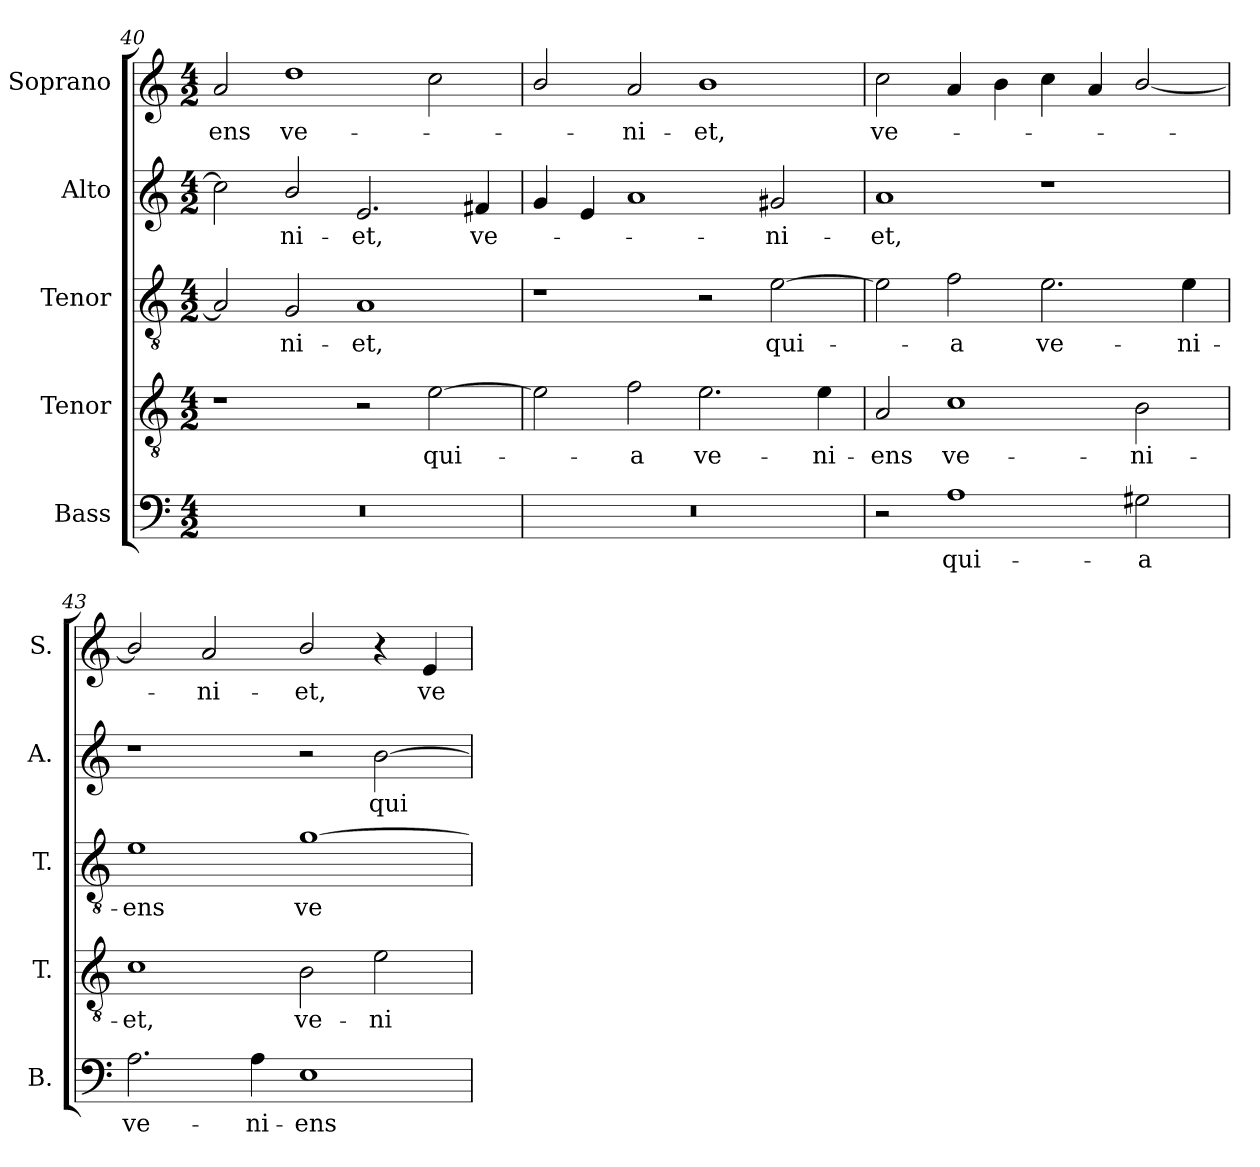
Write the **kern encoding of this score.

**kern	**text	**kern	**text	**kern	**text	**kern	**text	**kern	**text
*part5	*part5	*part4	*part4	*part3	*part3	*part2	*part2	*part1	*part1
*staff5	*staff5	*staff4	*staff4	*staff3	*staff3	*staff2	*staff2	*staff1	*staff1
*I"Bass	*	*I"Tenor	*	*I"Tenor	*	*I"Alto	*	*I"Soprano	*
*I'B.	*	*I'T.	*	*I'T.	*	*I'A.	*	*I'S.	*
*clefF4	*	*clefGv2	*	*clefGv2	*	*clefG2	*	*clefG2	*
*	*	*ITrd7c12	*	*ITrd7c12	*	*	*	*	*
*k[]	*	*k[]	*	*k[]	*	*k[]	*	*k[]	*
*C:	*	*C:	*	*C:	*	*C:	*	*C:	*
*M4/2	*	*M4/2	*	*M4/2	*	*M4/2	*	*M4/2	*
=40	=40	=40	=40	=40	=40	=40	=40	=40	=40
!LO:N:vis=1	!	!	!	!	!	!	!	!	!
!	!	!	!	!	!	!	!	!	!LO:LY:b:color=#000000
0r	.	1r	.	2AAi/]	.	2cci\]	.	2ai/	-ens
!	!	!	!	!	!LO:LY:b:color=#000000	!	!	!	!
!	!	!	!	!	!	!	!LO:LY:b:color=#000000	!	!
!	!	!	!	!	!	!	!	!	!LO:LY:b:color=#000000
.	.	.	.	2GGi/	-ni-	2bi/	-ni-	1ddi	ve-
!	!	!	!	!	!LO:LY:b:color=#000000	!	!	!	!
!	!	!	!	!	!	!	!LO:LY:b:color=#000000	!	!
.	.	2r	.	1AAi	-et,	2.ei/	-et,	.	.
!	!	!	!LO:LY:b:color=#000000	!	!	!	!	!	!
.	.	[2Ei\	qui-	.	.	.	.	2cci\	.
!	!	!	!	!	!	!	!LO:LY:b:color=#000000	!	!
.	.	.	.	.	.	4f#Xi/	ve-	.	.
=41	=41	=41	=41	=41	=41	=41	=41	=41	=41
!LO:N:vis=1	!	!	!	!	!	!	!	!	!
0r	.	2Ei\]	.	1r	.	4gi/	.	2bi/	.
.	.	.	.	.	.	4ei/	.	.	.
!	!	!	!LO:LY:b:color=#000000	!	!	!	!	!	!
!	!	!	!	!	!	!	!	!	!LO:LY:b:color=#000000
.	.	2Fi\	-a	.	.	1ai	.	2ai/	-ni-
!	!	!	!LO:LY:b:color=#000000	!	!	!	!	!	!
!	!	!	!	!	!	!	!	!	!LO:LY:b:color=#000000
.	.	2.Ei\	ve-	2r	.	.	.	1bi	-et,
!	!	!	!	!	!LO:LY:b:color=#000000	!	!	!	!
!	!	!	!	!	!	!	!LO:LY:b:color=#000000	!	!
.	.	.	.	[2Ei\	qui-	2g#Xi/	-ni-	.	.
!	!	!	!LO:LY:b:color=#000000	!	!	!	!	!	!
.	.	4Ei\	-ni-	.	.	.	.	.	.
=42	=42	=42	=42	=42	=42	=42	=42	=42	=42
!	!	!	!LO:LY:b:color=#000000	!	!	!	!	!	!
!	!	!	!	!	!	!	!LO:LY:b:color=#000000	!	!
!	!	!	!	!	!	!	!	!	!LO:LY:b:color=#000000
2r	.	2AAi/	-ens	2Ei\]	.	1ai	-et,	2cci\	ve-
!	!LO:LY:b:color=#000000	!	!	!	!	!	!	!	!
!	!	!	!LO:LY:b:color=#000000	!	!	!	!	!	!
!	!	!	!	!	!LO:LY:b:color=#000000	!	!	!	!
1Ai	qui-	1Ci	ve-	2Fi\	-a	.	.	4ai/	.
.	.	.	.	.	.	.	.	4bi\	.
!	!	!	!	!	!LO:LY:b:color=#000000	!	!	!	!
.	.	.	.	2.Ei\	ve-	1r	.	4cci\	.
.	.	.	.	.	.	.	.	4ai/	.
!	!LO:LY:b:color=#000000	!	!	!	!	!	!	!	!
!	!	!	!LO:LY:b:color=#000000	!	!	!	!	!	!
2G#Xi\	-a	2BBi\	-ni-	.	.	.	.	[2bi/	.
!	!	!	!	!	!LO:LY:b:color=#000000	!	!	!	!
.	.	.	.	4Ei\	-ni-	.	.	.	.
!!LO:PB:g=z
=43	=43	=43	=43	=43	=43	=43	=43	=43	=43
!	!LO:LY:b:color=#000000	!	!	!	!	!	!	!	!
!	!	!	!LO:LY:b:color=#000000	!	!	!	!	!	!
!	!	!	!	!	!LO:LY:b:color=#000000	!	!	!	!
2.Ai\	ve-	1Ci	-et,	1Ei	-ens	1r	.	2bi/]	.
!	!	!	!	!	!	!	!	!	!LO:LY:b:color=#000000
.	.	.	.	.	.	.	.	2ai/	-ni-
!	!LO:LY:b:color=#000000	!	!	!	!	!	!	!	!
4Ai\	-ni-	.	.	.	.	.	.	.	.
!	!LO:LY:b:color=#000000	!	!	!	!	!	!	!	!
!	!	!	!LO:LY:b:color=#000000	!	!	!	!	!	!
!	!	!	!	!	!LO:LY:b:color=#000000	!	!	!	!
!	!	!	!	!	!	!	!	!	!LO:LY:b:color=#000000
1Ei	-ens	2BBi\	ve-	[1Gi	ve-	2r	.	2bi/	-et,
!	!	!	!LO:LY:b:color=#000000	!	!	!	!	!	!
!	!	!	!	!	!	!	!LO:LY:b:color=#000000	!	!
.	.	2Ei\	-ni-	.	.	[2bi\	qui-	4r	.
!	!	!	!	!	!	!	!	!	!LO:LY:b:color=#000000
.	.	.	.	.	.	.	.	4ei/	ve-
=	=	=	=	=	=	=	=	=	=
*-	*-	*-	*-	*-	*-	*-	*-	*-	*-
